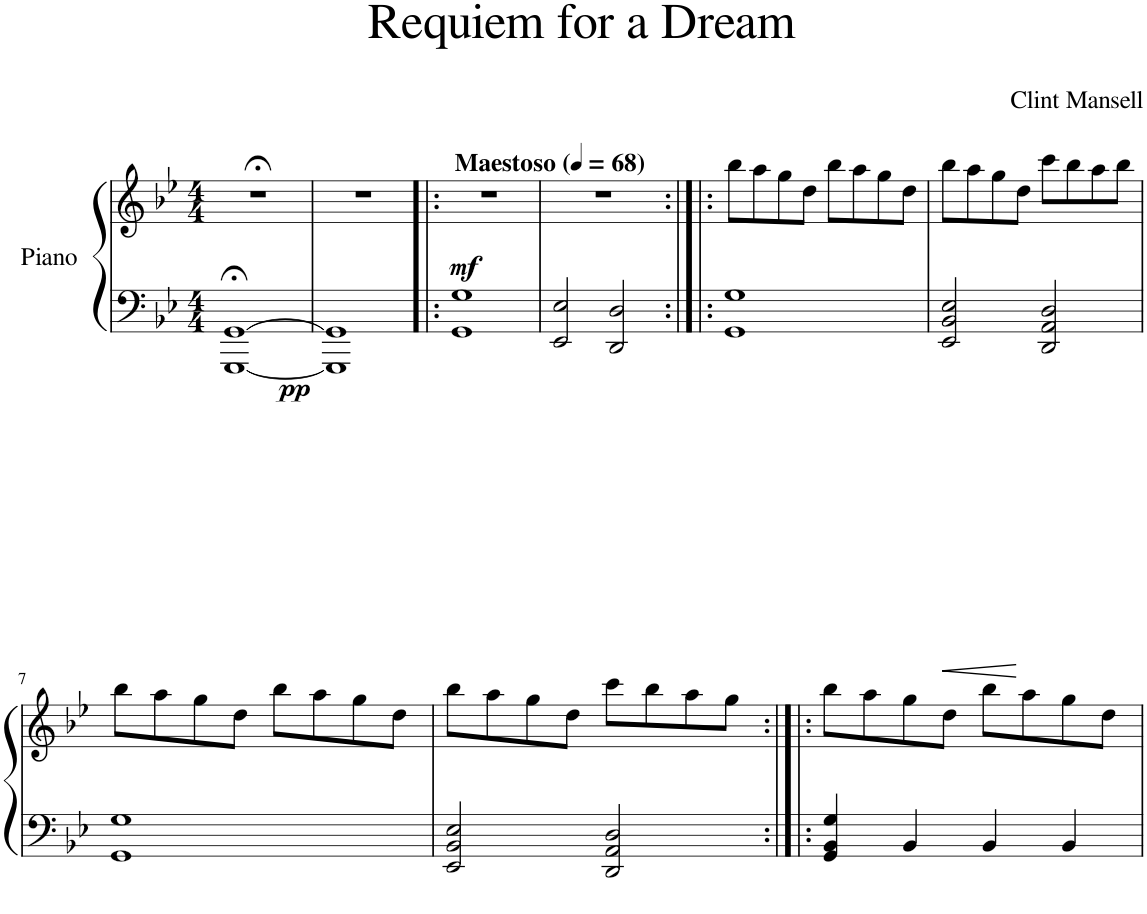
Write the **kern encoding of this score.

**kern	**kern	**dynam
*part1	*part1	*part1
*staff2	*staff1	*staff1/2
*I"Piano	*	*
*I'Pno	*	*
*clefF4	*clefG2	*
*k[b-e-]	*k[b-e-]	*
*M4/4	*M4/4	*
=1	=1	=1
!	!	!LO:DY:b=2
[1GGG;< [1GG;<	1r;<	pp
=2	=2	=2
1GGG] 1GG]	1r	.
=3!|:	=3!|:	=3!|:
*	*MM68	*
!	!LO:TX:a:B:t=Maestoso	!
!	!	!LO:DY:b
1GG 1G	1r	mf
=4	=4	=4
2EE-/ 2E-/	1r	.
2DD/ 2D/	.	.
=5:|!|:	=5:|!|:	=5:|!|:
1GG 1G	8bb-\L	.
.	8aa\	.
.	8gg\	.
.	8dd\J	.
.	8bb-\L	.
.	8aa\	.
.	8gg\	.
.	8dd\J	.
=6	=6	=6
2EE-/ 2BB-/ 2E-/	8bb-\L	.
.	8aa\	.
.	8gg\	.
.	8dd\J	.
2DD/ 2AA/ 2D/	8ccc\L	.
.	8bb-\	.
.	8aa\	.
.	8bb-\J	.
!!LO:LB:g=z
=7	=7	=7
1GG 1G	8bb-\L	.
.	8aa\	.
.	8gg\	.
.	8dd\J	.
.	8bb-\L	.
.	8aa\	.
.	8gg\	.
.	8dd\J	.
=8	=8	=8
2EE-/ 2BB-/ 2E-/	8bb-\L	.
.	8aa\	.
.	8gg\	.
.	8dd\J	.
2DD/ 2AA/ 2D/	8ccc\L	.
.	8bb-\	.
.	8aa\	.
.	8gg\J	.
=9:|!|:	=9:|!|:	=9:|!|:
4GG/ 4BB-/ 4G/	8bb-\L	.
.	8aa\	.
4BB-/	8gg\	.
.	8dd\J	.
4BB-/	8bb-\L	.
.	8aa\	.
4BB-/	8gg\	.
.	8dd\J	.
=	=	=
*-	*-	*-
